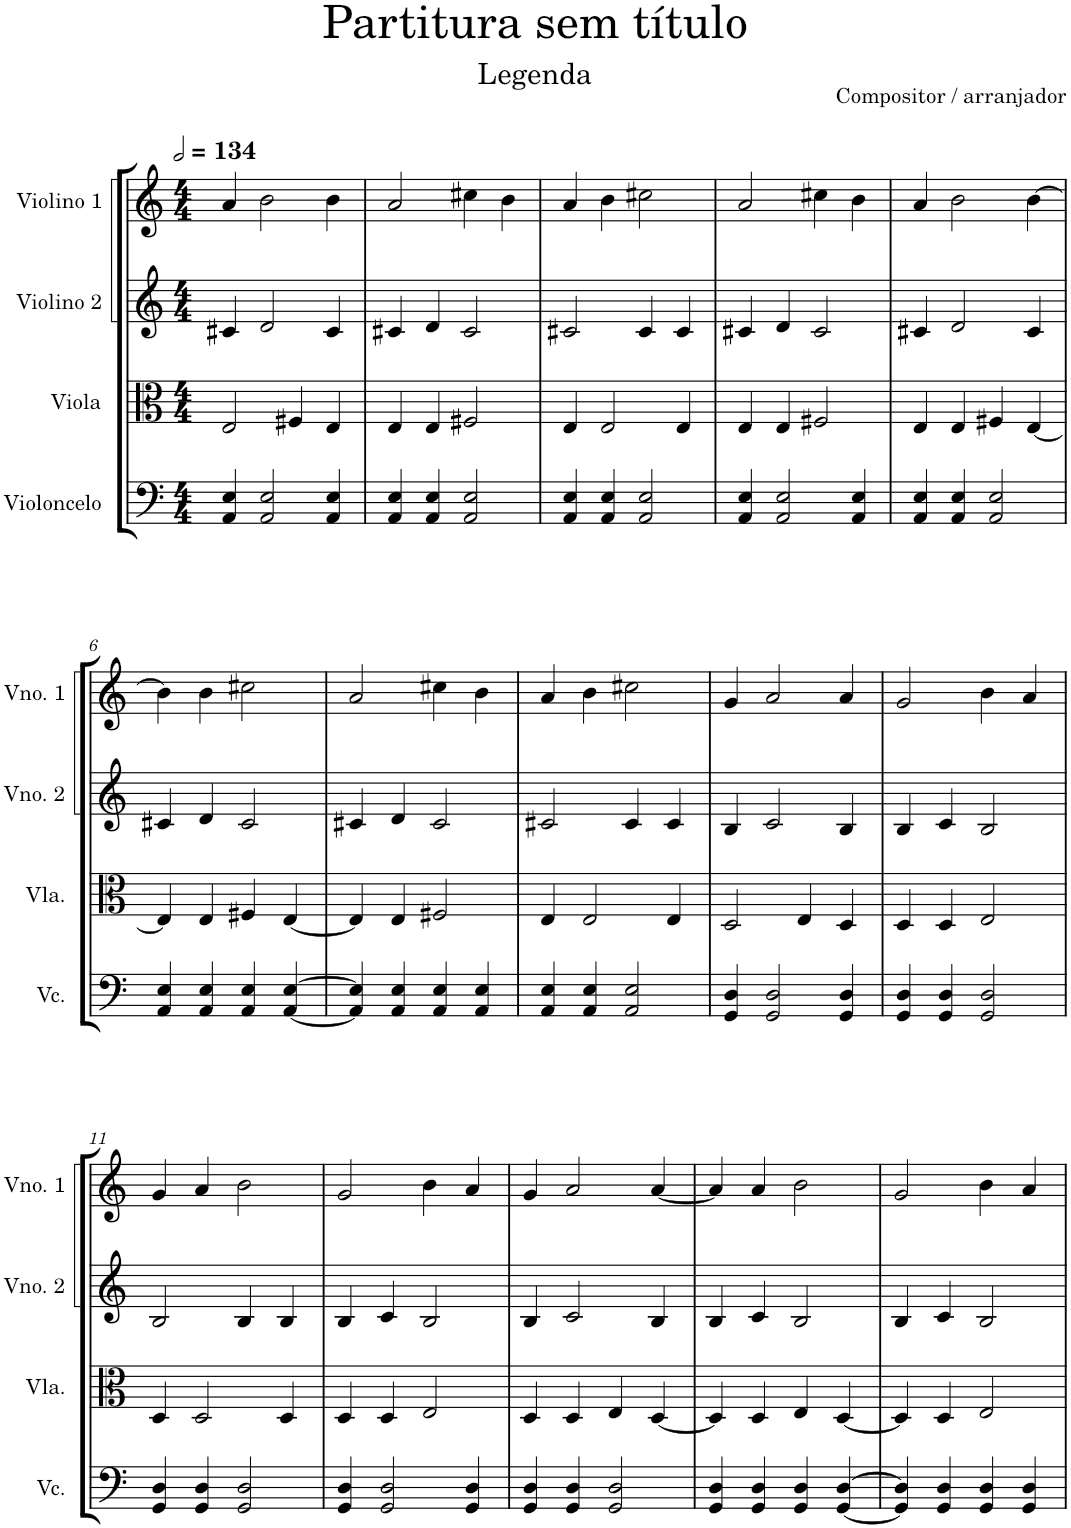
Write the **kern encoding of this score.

**kern	**kern	**kern	**kern
*part4	*part3	*part2	*part1
*staff4	*staff3	*staff2	*staff1
*I"Violoncelo	*I"Viola	*I"Violino 2	*I"Violino 1
*I'Vc.	*I'Vla.	*I'Vno. 2	*I'Vno. 1
*clefF4	*clefC3	*clefG2	*clefG2
*k[]	*k[]	*k[]	*k[]
*M4/4	*M4/4	*M4/4	*M4/4
*MM268	*MM268	*MM268	*MM268
=1	=1	=1	=1
4AA/ 4E/	2E/	4c#X/	4a/
2AA/ 2E/	.	2d/	2b\
.	4F#X/	.	.
4AA/ 4E/	4E/	4c#/	4b\
=2	=2	=2	=2
4AA/ 4E/	4E/	4c#X/	2a/
4AA/ 4E/	4E/	4d/	.
2AA/ 2E/	2F#X/	2c#/	4cc#X\
.	.	.	4b\
=3	=3	=3	=3
4AA/ 4E/	4E/	2c#X/	4a/
4AA/ 4E/	2E/	.	4b\
2AA/ 2E/	.	4c#/	2cc#X\
.	4E/	4c#/	.
=4	=4	=4	=4
4AA/ 4E/	4E/	4c#X/	2a/
2AA/ 2E/	4E/	4d/	.
.	2F#X/	2c#/	4cc#X\
4AA/ 4E/	.	.	4b\
=5	=5	=5	=5
4AA/ 4E/	4E/	4c#X/	4a/
4AA/ 4E/	4E/	2d/	2b\
2AA/ 2E/	4F#X/	.	.
.	[4E/	4c#/	[4b\
!!LO:LB:g=z
=6	=6	=6	=6
4AA/ 4E/	4E/]	4c#X/	4b\]
4AA/ 4E/	4E/	4d/	4b\
4AA/ 4E/	4F#X/	2c#/	2cc#X\
[4AA/ [4E/	[4E/	.	.
=7	=7	=7	=7
4AA/] 4E/]	4E/]	4c#X/	2a/
4AA/ 4E/	4E/	4d/	.
4AA/ 4E/	2F#X/	2c#/	4cc#X\
4AA/ 4E/	.	.	4b\
=8	=8	=8	=8
4AA/ 4E/	4E/	2c#X/	4a/
4AA/ 4E/	2E/	.	4b\
2AA/ 2E/	.	4c#/	2cc#X\
.	4E/	4c#/	.
=9	=9	=9	=9
4GG/ 4D/	2D/	4B/	4g/
2GG/ 2D/	.	2c/	2a/
.	4E/	.	.
4GG/ 4D/	4D/	4B/	4a/
=10	=10	=10	=10
4GG/ 4D/	4D/	4B/	2g/
4GG/ 4D/	4D/	4c/	.
2GG/ 2D/	2E/	2B/	4b\
.	.	.	4a/
!!LO:LB:g=z
=11	=11	=11	=11
4GG/ 4D/	4D/	2B/	4g/
4GG/ 4D/	2D/	.	4a/
2GG/ 2D/	.	4B/	2b\
.	4D/	4B/	.
=12	=12	=12	=12
4GG/ 4D/	4D/	4B/	2g/
2GG/ 2D/	4D/	4c/	.
.	2E/	2B/	4b\
4GG/ 4D/	.	.	4a/
=13	=13	=13	=13
4GG/ 4D/	4D/	4B/	4g/
4GG/ 4D/	4D/	2c/	2a/
2GG/ 2D/	4E/	.	.
.	[4D/	4B/	[4a/
=14	=14	=14	=14
4GG/ 4D/	4D/]	4B/	4a/]
4GG/ 4D/	4D/	4c/	4a/
4GG/ 4D/	4E/	2B/	2b\
[4GG/ [4D/	[4D/	.	.
=15	=15	=15	=15
4GG/] 4D/]	4D/]	4B/	2g/
4GG/ 4D/	4D/	4c/	.
4GG/ 4D/	2E/	2B/	4b\
4GG/ 4D/	.	.	4a/
=	=	=	=
*-	*-	*-	*-
